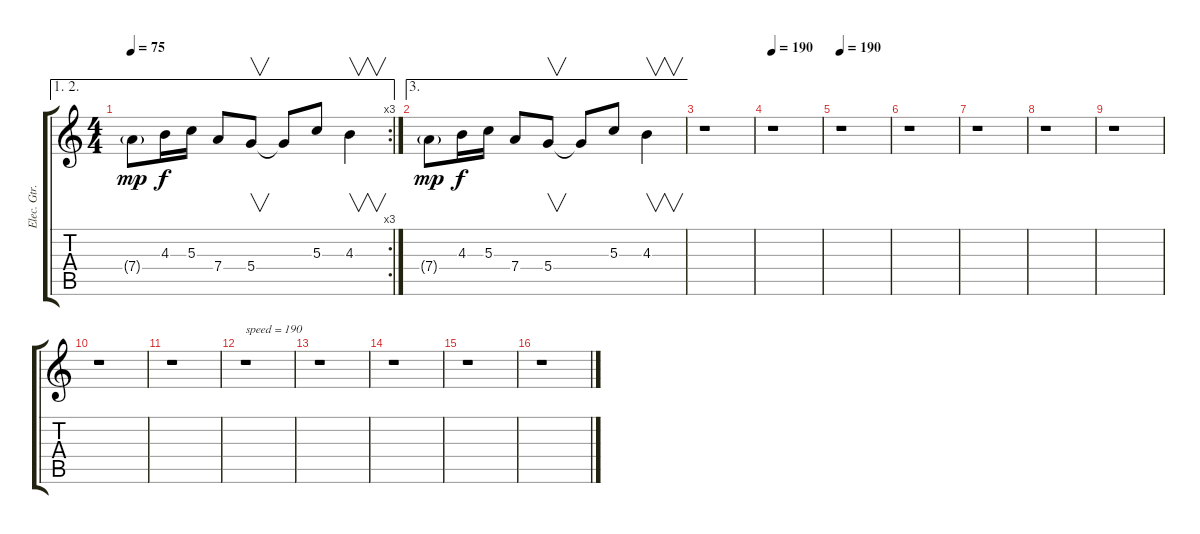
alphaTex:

\track ("Elec. Gtr. III" "Elec. Gtr.") {instrument distortionguitar}
\staff {score tabs}
\tuning (E4 B3 G3 D3 A2 E2) {hide}
\ae (1 2)
\rc 3
\ts (4 4)
\tempo 75
\clef g2
\ks c
7.4{g}.8{dy mp} 4.3.16{dy f} 5.3.16 7.4.8 5.4.8{v} 5.4{t}.8 5.3.8 4.3.4{v} |
\ae 3
7.4{g}.8{dy mp} 4.3.16{dy f} 5.3.16 7.4.8 5.4.8{v} 5.4{t}.8 5.3.8 4.3.4{v} |
r.1 |
\tempo 190
r.1 |
\tempo 190
r.1 |
r.1 |
r.1 |
r.1 |
r.1 |
r.1 |
r.1 |
r.1{txt "speed = 190"} |
r.1 |
r.1 |
r.1 |
r.1
